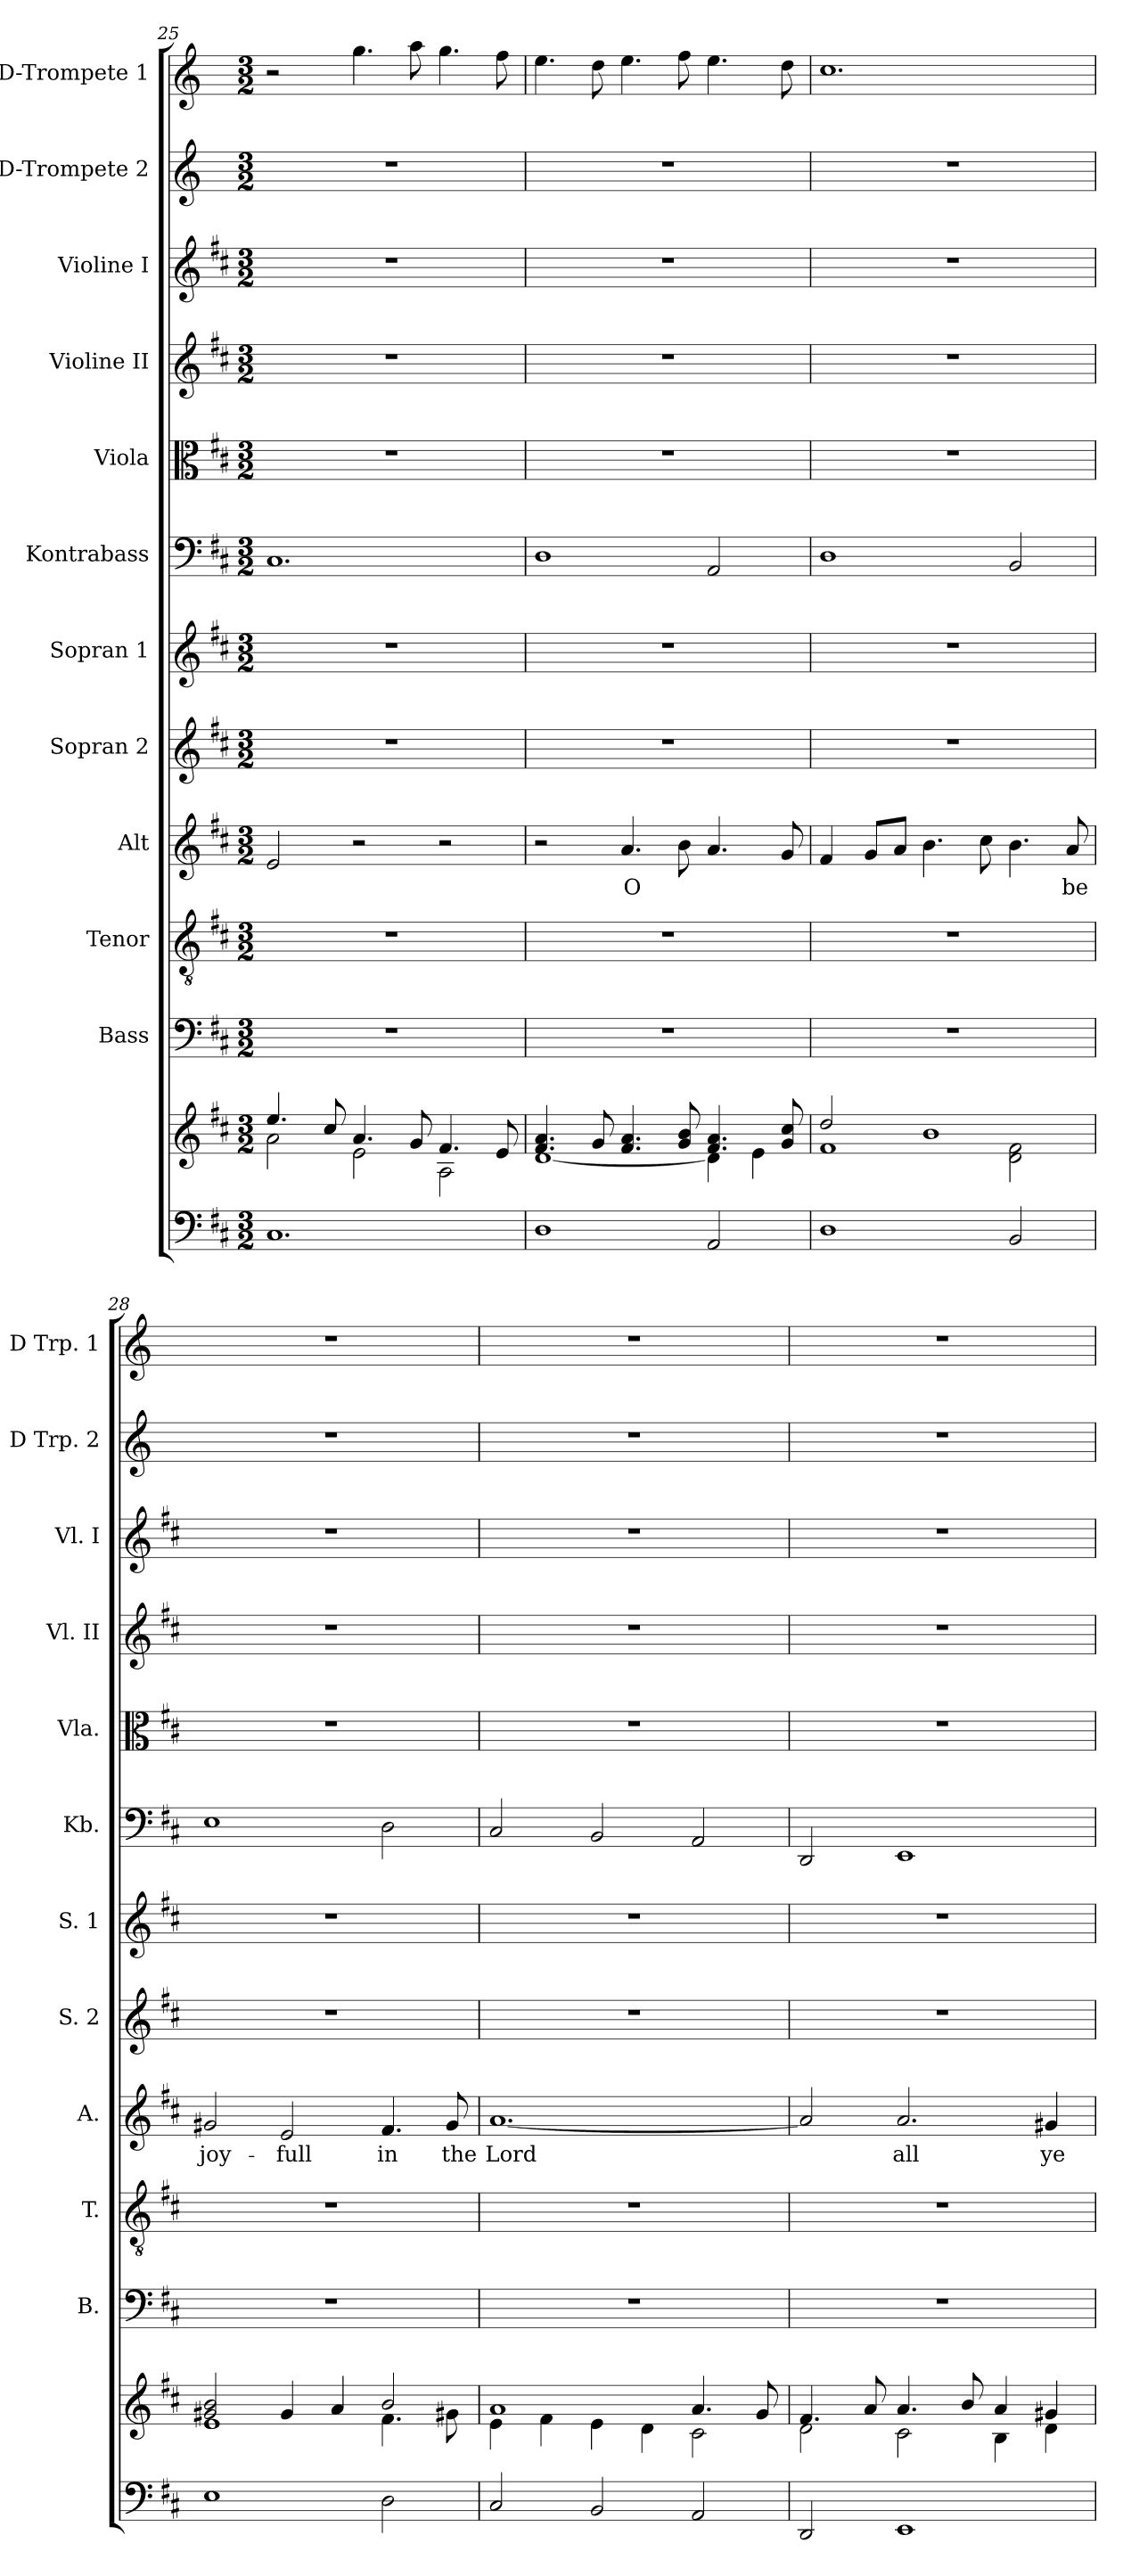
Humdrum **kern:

**kern	**kern	**kern	**kern	**kern	**text	**kern	**kern	**kern	**kern	**kern	**kern	**kern	**kern
*part12	*part12	*part11	*part10	*part9	*part9	*part8	*part7	*part6	*part5	*part4	*part3	*part2	*part1
*staff13	*staff12	*staff11	*staff10	*staff9	*staff9	*staff8	*staff7	*staff6	*staff5	*staff4	*staff3	*staff2	*staff1
*	*	*I"Bass	*I"Tenor	*I"Alt	*	*I"Sopran 2	*I"Sopran 1	*I"Kontrabass	*I"Viola	*I"Violine II	*I"Violine I	*I"D-Trompete 2	*I"D-Trompete 1
*	*	*I'B.	*I'T.	*I'A.	*	*I'S. 2	*I'S. 1	*I'Kb.	*I'Vla.	*I'Vl. II	*I'Vl. I	*I'D Trp. 2	*I'D Trp. 1
*clefF4	*clefG2	*clefF4	*clefGv2	*clefG2	*	*clefG2	*clefG2	*clefF4	*clefC3	*clefG2	*clefG2	*clefG2	*clefG2
*	*	*	*	*	*	*	*	*ITrd7c12	*	*	*	*ITrd-1c-2	*ITrd-1c-2
*k[f#c#]	*k[f#c#]	*k[f#c#]	*k[f#c#]	*k[f#c#]	*	*k[f#c#]	*k[f#c#]	*k[f#c#]	*k[f#c#]	*k[f#c#]	*k[f#c#]	*k[f#c#]	*k[f#c#]
*D:	*D:	*D:	*D:	*D:	*	*D:	*D:	*D:	*D:	*D:	*D:	*D:	*D:
*M3/2	*M3/2	*M3/2	*M3/2	*M3/2	*	*M3/2	*M3/2	*M3/2	*M3/2	*M3/2	*M3/2	*M3/2	*M3/2
=25	=25	=25	=25	=25	=25	=25	=25	=25	=25	=25	=25	=25	=25
*	*^	*	*	*	*	*	*	*	*	*	*	*	*
1.C#	4.ee/	2a\	1.r	1.r	2e/	.	1.r	1.r	1.CC#	1.r	1.r	1.r	1.r	2r
.	8cc#/	.	.	.	.	.	.	.	.	.	.	.	.	.
.	4.a/	2e\	.	.	2r	.	.	.	.	.	.	.	.	4.aa\
.	8g/	.	.	.	.	.	.	.	.	.	.	.	.	8bb\
.	4.f#/	2A\	.	.	2r	.	.	.	.	.	.	.	.	4.aa\
.	8e/	.	.	.	.	.	.	.	.	.	.	.	.	8gg\
=26	=26	=26	=26	=26	=26	=26	=26	=26	=26	=26	=26	=26	=26	=26
1D	4.f#/ 4.a/	[<1d	1.r	1.r	2r	.	1.r	1.r	1DD	1.r	1.r	1.r	1.r	4.ff#\
.	8g/	.	.	.	.	.	.	.	.	.	.	.	.	8ee\
!	!	!	!	!	!	!LO:LY:b	!	!	!	!	!	!	!	!
.	4.f#/ 4.a/	.	.	.	4.a/	O	.	.	.	.	.	.	.	4.ff#\
.	8g/ 8b/	.	.	.	8b\	.	.	.	.	.	.	.	.	8gg\
2AA/	4.f#/ 4.a/	4d\]	.	.	4.a/	.	.	.	2AAA/	.	.	.	.	4.ff#\
.	.	4e\	.	.	.	.	.	.	.	.	.	.	.	.
.	8g/ 8cc#/	.	.	.	8g/	.	.	.	.	.	.	.	.	8ee\
!!LO:PB:g=z
=27	=27	=27	=27	=27	=27	=27	=27	=27	=27	=27	=27	=27	=27	=27
1D	2dd/	1f#	1.r	1.r	4f#/	.	1.r	1.r	1DD	1.r	1.r	1.r	1.r	1.dd
.	.	.	.	.	8g/L	.	.	.	.	.	.	.	.	.
.	.	.	.	.	8a/J	.	.	.	.	.	.	.	.	.
.	1b	.	.	.	4.b\	.	.	.	.	.	.	.	.	.
.	.	.	.	.	8cc#\	.	.	.	.	.	.	.	.	.
2BB/	.	2d\ 2f#\	.	.	4.b\	.	.	.	2BBB/	.	.	.	.	.
!	!	!	!	!	!	!LO:LY:b	!	!	!	!	!	!	!	!
.	.	.	.	.	8a/	be	.	.	.	.	.	.	.	.
=28	=28	=28	=28	=28	=28	=28	=28	=28	=28	=28	=28	=28	=28	=28
!	!	!	!	!	!	!LO:LY:b	!	!	!	!	!	!	!	!
1E	2g#X/ 2b/	1e	1.r	1.r	2g#X/	joy-	1.r	1.r	1EE	1.r	1.r	1.r	1.r	1.r
!	!	!	!	!	!	!LO:LY:b	!	!	!	!	!	!	!	!
.	4g#/	.	.	.	2e/	-full	.	.	.	.	.	.	.	.
.	4a/	.	.	.	.	.	.	.	.	.	.	.	.	.
!	!	!	!	!	!	!LO:LY:b	!	!	!	!	!	!	!	!
2D\	2b/	4.f#\	.	.	4.f#/	in	.	.	2DD\	.	.	.	.	.
!	!	!	!	!	!	!LO:LY:b	!	!	!	!	!	!	!	!
.	.	8g#X\	.	.	8g#/	the	.	.	.	.	.	.	.	.
=29	=29	=29	=29	=29	=29	=29	=29	=29	=29	=29	=29	=29	=29	=29
!	!	!	!	!	!	!LO:LY:b	!	!	!	!	!	!	!	!
2C#/	1a	4e\	1.r	1.r	[1.a	Lord	1.r	1.r	2CC#/	1.r	1.r	1.r	1.r	1.r
.	.	4f#\	.	.	.	.	.	.	.	.	.	.	.	.
2BB/	.	4e\	.	.	.	.	.	.	2BBB/	.	.	.	.	.
.	.	4d\	.	.	.	.	.	.	.	.	.	.	.	.
2AA/	4.a/	2c#\	.	.	.	.	.	.	2AAA/	.	.	.	.	.
.	8g/	.	.	.	.	.	.	.	.	.	.	.	.	.
=30	=30	=30	=30	=30	=30	=30	=30	=30	=30	=30	=30	=30	=30	=30
2DD/	4.f#/	2d\	1.r	1.r	2a/]	.	1.r	1.r	2DDD/	1.r	1.r	1.r	1.r	1.r
.	8a/	.	.	.	.	.	.	.	.	.	.	.	.	.
!	!	!	!	!	!	!LO:LY:b	!	!	!	!	!	!	!	!
1EE	4.a/	2c#\	.	.	2.a/	all	.	.	1EEE	.	.	.	.	.
.	8b/	.	.	.	.	.	.	.	.	.	.	.	.	.
.	4a/	4B\	.	.	.	.	.	.	.	.	.	.	.	.
!	!	!	!	!	!	!LO:LY:b	!	!	!	!	!	!	!	!
.	4g#X/	4d\	.	.	4g#X/	ye	.	.	.	.	.	.	.	.
*	*v	*v	*	*	*	*	*	*	*	*	*	*	*	*
=	=	=	=	=	=	=	=	=	=	=	=	=	=
*-	*-	*-	*-	*-	*-	*-	*-	*-	*-	*-	*-	*-	*-
